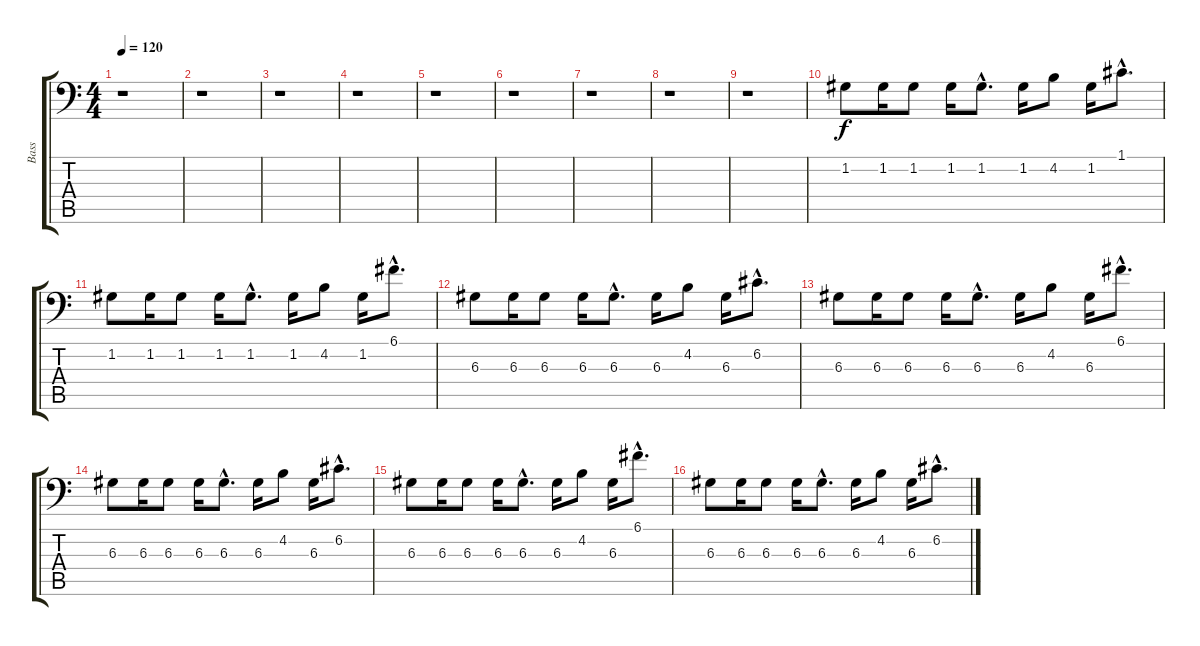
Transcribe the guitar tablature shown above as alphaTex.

\track ("Bass" "Bass") {instrument fretlessbass}
\staff {score tabs}
\tuning (C3 G2 D2 A1 E1 B0) {hide}
\ts (4 4)
\tempo 120
\clef f4
\ks c
r.1{dy f instrument fretlessbass} |
r.1 |
r.1 |
r.1 |
r.1 |
r.1 |
r.1 |
r.1 |
r.1 |
1.2.8 1.2.16 1.2.8 1.2.16 1.2{hac}.8{d} 1.2.16 4.2.8 1.2.16 1.1{hac}.8{d} |
1.2.8 1.2.16 1.2.8 1.2.16 1.2{hac}.8{d} 1.2.16 4.2.8 1.2.16 6.1{hac}.8{d} |
6.3.8 6.3.16 6.3.8 6.3.16 6.3{hac}.8{d} 6.3.16 4.2.8 6.3.16 6.2{hac}.8{d} |
6.3.8 6.3.16 6.3.8 6.3.16 6.3{hac}.8{d} 6.3.16 4.2.8 6.3.16 6.1{hac}.8{d} |
6.3.8 6.3.16 6.3.8 6.3.16 6.3{hac}.8{d} 6.3.16 4.2.8 6.3.16 6.2{hac}.8{d} |
6.3.8 6.3.16 6.3.8 6.3.16 6.3{hac}.8{d} 6.3.16 4.2.8 6.3.16 6.1{hac}.8{d} |
6.3.8 6.3.16 6.3.8 6.3.16 6.3{hac}.8{d} 6.3.16 4.2.8 6.3.16 6.2{hac}.8{d}
